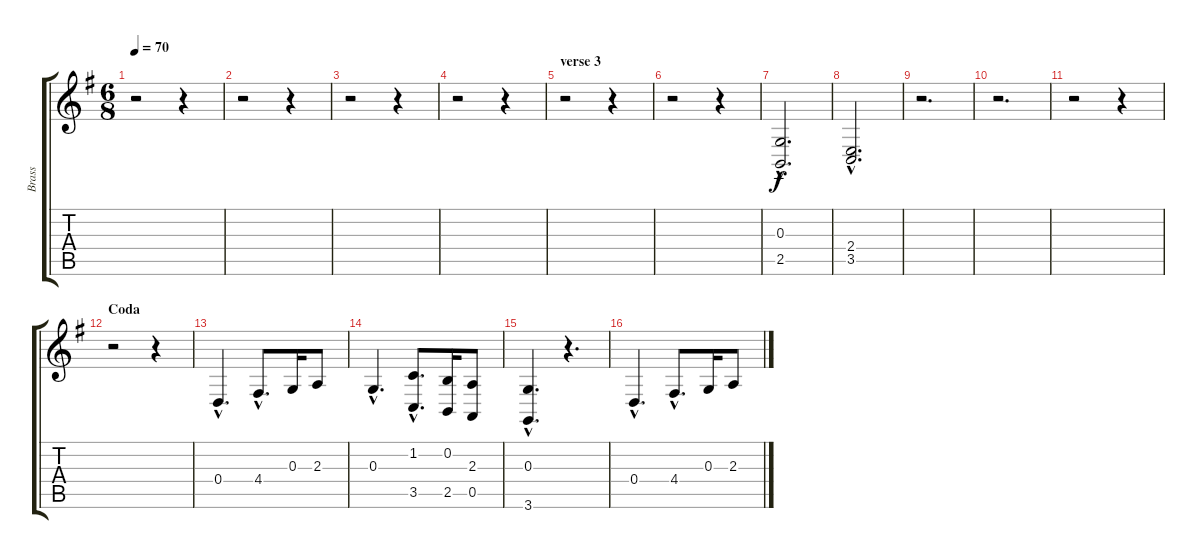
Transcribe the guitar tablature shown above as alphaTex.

\track ("Brass" "Brass") {instrument brasssection}
\staff {score tabs}
\tuning (E4 B3 G3 D3 A2 E2) {hide}
\ts (6 8)
\tempo 70
\clef g2
\ks g
r.2{dy f} r.4 |
r.2 r.4 |
r.2 r.4 |
r.2 r.4 |
\section ("" "verse 3")
r.2 r.4 |
r.2 r.4 |
(0.3{hac} 2.5{hac}).2{d} |
(2.4{hac} 3.5{hac}).2{d} |
r.2{d} |
r.2{d} |
r.2 r.4 |
\section ("" "Coda")
r.2 r.4 |
0.4{hac}.4{d} 4.4{hac}.8{d} 0.3.16 2.3.8 |
0.3{hac}.4{d} (1.2{hac} 3.5{hac}).8{d} (0.2 2.5).16 (2.3 0.5).8 |
(0.3{hac} 3.6{hac}).4{d} r.4{d} |
0.4{hac}.4{d} 4.4{hac}.8{d} 0.3.16 2.3.8
